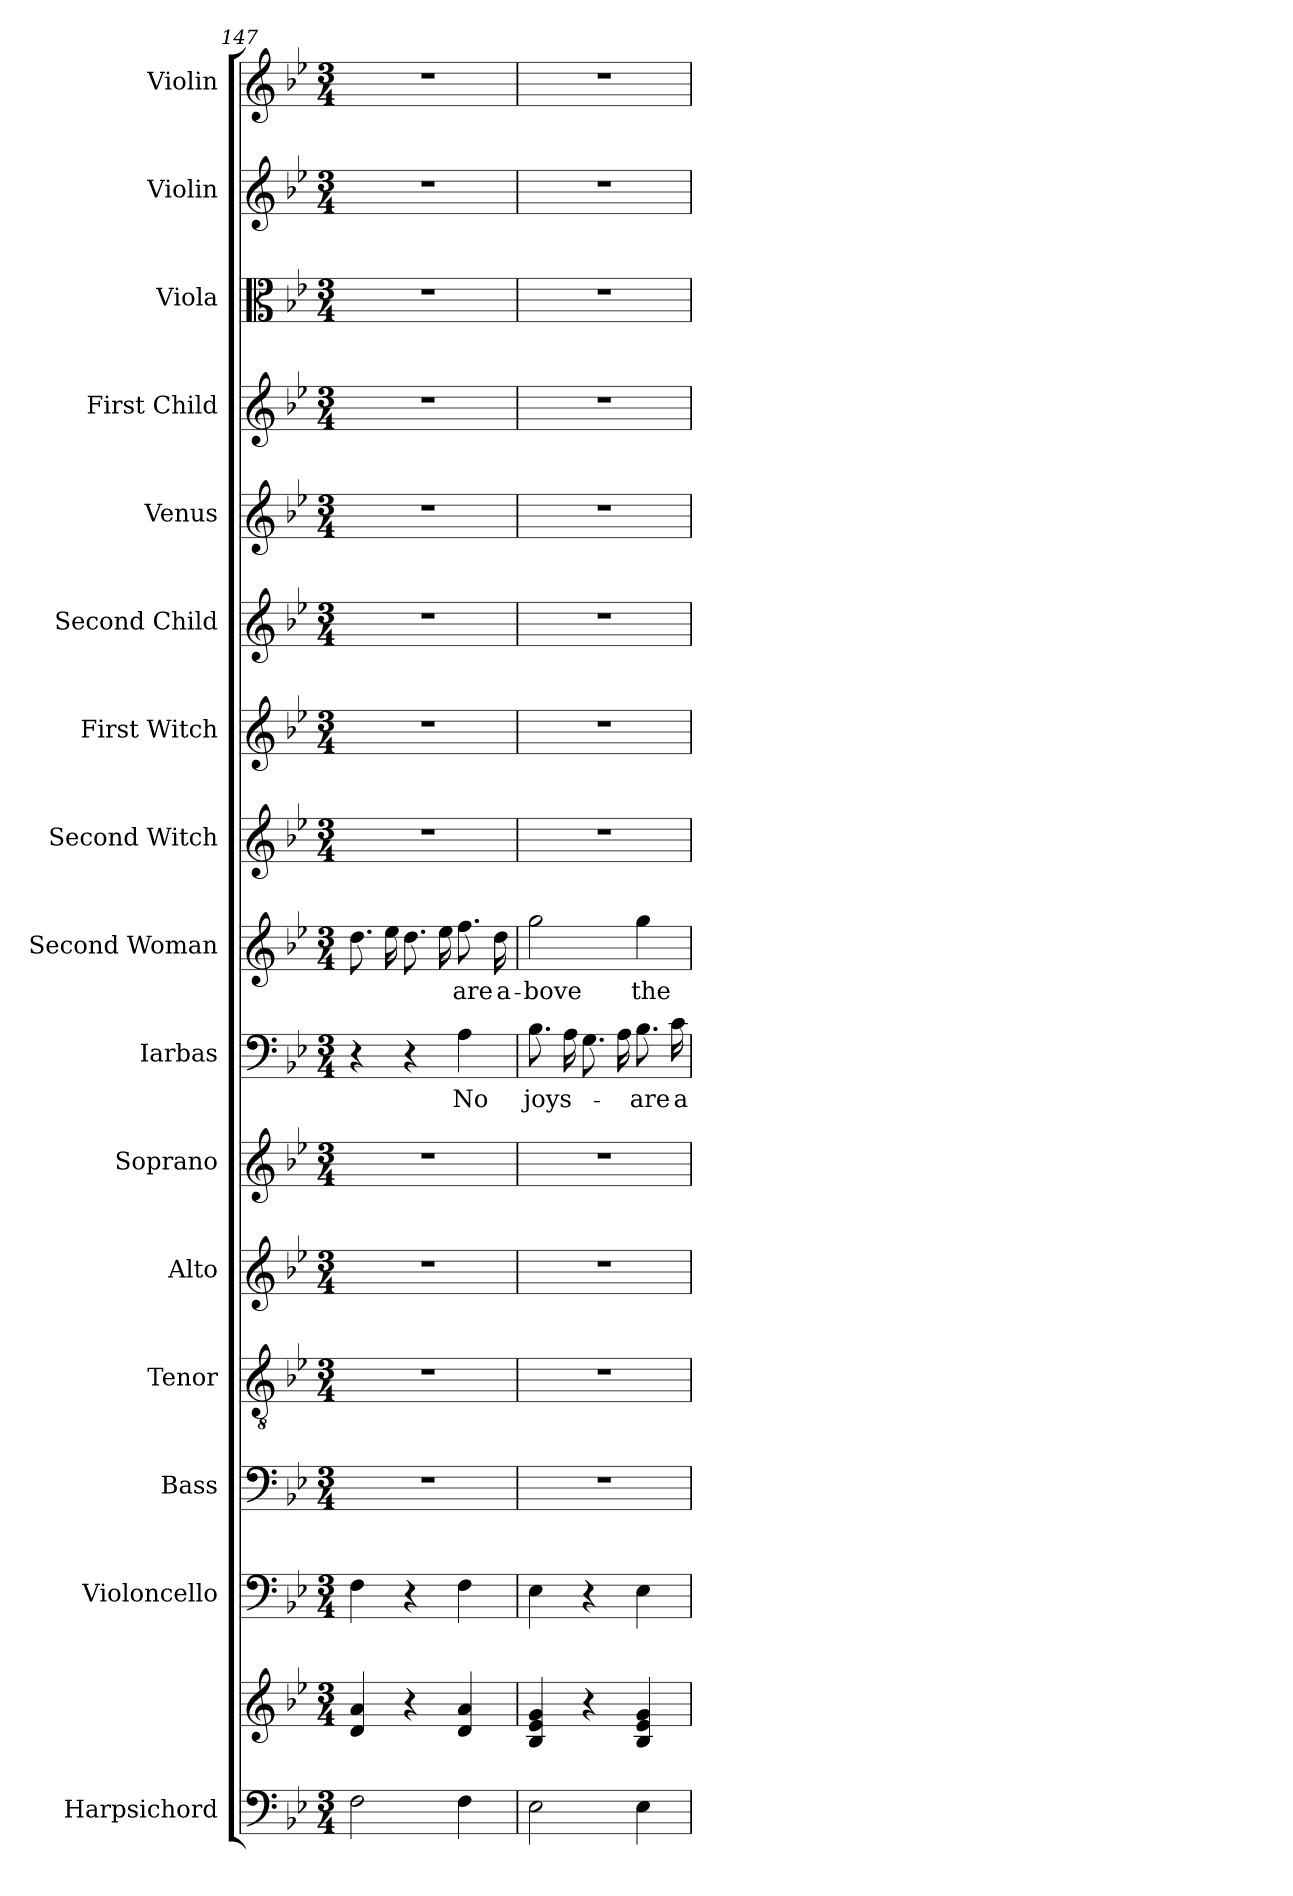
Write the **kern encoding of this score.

**kern	**kern	**kern	**kern	**kern	**kern	**kern	**kern	**text	**kern	**text	**kern	**kern	**kern	**kern	**kern	**kern	**kern	**kern
*part16	*part16	*part15	*part14	*part13	*part12	*part11	*part10	*part10	*part9	*part9	*part8	*part7	*part6	*part5	*part4	*part3	*part2	*part1
*staff17	*staff16	*staff15	*staff14	*staff13	*staff12	*staff11	*staff10	*staff10	*staff9	*staff9	*staff8	*staff7	*staff6	*staff5	*staff4	*staff3	*staff2	*staff1
*I"Harpsichord	*	*I"Violoncello	*I"Bass	*I"Tenor	*I"Alto	*I"Soprano	*I"Iarbas	*	*I"Second Woman	*	*I"Second Witch	*I"First Witch	*I"Second Child	*I"Venus	*I"First Child	*I"Viola	*I"Violin	*I"Violin
*I'Hch.	*	*I'Vc.	*I'B.	*I'T.	*I'A.	*I'S.	*I'I.	*	*I'2W	*	*I'W2.	*I'W1	*I'C2.	*I'V.	*I'C1	*I'Vla.	*I'Vln.	*I'Vln.
!!LO:PB:g=z
*clefF4	*clefG2	*clefF4	*clefF4	*clefGv2	*clefG2	*clefG2	*clefF4	*	*clefG2	*	*clefG2	*clefG2	*clefG2	*clefG2	*clefG2	*clefC3	*clefG2	*clefG2
*k[b-e-]	*k[b-e-]	*k[b-e-]	*k[b-e-]	*k[b-e-]	*k[b-e-]	*k[b-e-]	*k[b-e-]	*	*k[b-e-]	*	*k[b-e-]	*k[b-e-]	*k[b-e-]	*k[b-e-]	*k[b-e-]	*k[b-e-]	*k[b-e-]	*k[b-e-]
*M3/4	*M3/4	*M3/4	*M3/4	*M3/4	*M3/4	*M3/4	*M3/4	*	*M3/4	*	*M3/4	*M3/4	*M3/4	*M3/4	*M3/4	*M3/4	*M3/4	*M3/4
=147	=147	=147	=147	=147	=147	=147	=147	=147	=147	=147	=147	=147	=147	=147	=147	=147	=147	=147
2F\	4d/ 4a/	4F\	2.r	2.r	2.r	2.r	4r	.	8.dd\	.	2.r	2.r	2.r	2.r	2.r	2.r	2.r	2.r
.	.	.	.	.	.	.	.	.	16ee-\	.	.	.	.	.	.	.	.	.
.	4r	4r	.	.	.	.	4r	.	8.dd\	.	.	.	.	.	.	.	.	.
.	.	.	.	.	.	.	.	.	16ee-\	.	.	.	.	.	.	.	.	.
!	!	!	!	!	!	!	!	!LO:LY:b	!	!LO:LY:b	!	!	!	!	!	!	!	!
4F\	4d/ 4a/	4F\	.	.	.	.	4A\	No	8.ff\	-are	.	.	.	.	.	.	.	.
!	!	!	!	!	!	!	!	!	!	!LO:LY:b	!	!	!	!	!	!	!	!
.	.	.	.	.	.	.	.	.	16dd\	a-	.	.	.	.	.	.	.	.
=148	=148	=148	=148	=148	=148	=148	=148	=148	=148	=148	=148	=148	=148	=148	=148	=148	=148	=148
!	!	!	!	!	!	!	!	!LO:LY:b	!	!LO:LY:b	!	!	!	!	!	!	!	!
2E-\	4B-/ 4e-/ 4g/	4E-\	2.r	2.r	2.r	2.r	8.B-\	joys-	2gg\	-bove	2.r	2.r	2.r	2.r	2.r	2.r	2.r	2.r
.	.	.	.	.	.	.	16A\	.	.	.	.	.	.	.	.	.	.	.
.	4r	4r	.	.	.	.	8.G\	.	.	.	.	.	.	.	.	.	.	.
.	.	.	.	.	.	.	16A\	.	.	.	.	.	.	.	.	.	.	.
!	!	!	!	!	!	!	!	!LO:LY:b	!	!LO:LY:b	!	!	!	!	!	!	!	!
4E-\	4B-/ 4e-/ 4g/	4E-\	.	.	.	.	8.B-\	-are	4gg\	the	.	.	.	.	.	.	.	.
!	!	!	!	!	!	!	!	!LO:LY:b	!	!	!	!	!	!	!	!	!	!
.	.	.	.	.	.	.	16c\	a-	.	.	.	.	.	.	.	.	.	.
=	=	=	=	=	=	=	=	=	=	=	=	=	=	=	=	=	=	=
*-	*-	*-	*-	*-	*-	*-	*-	*-	*-	*-	*-	*-	*-	*-	*-	*-	*-	*-
